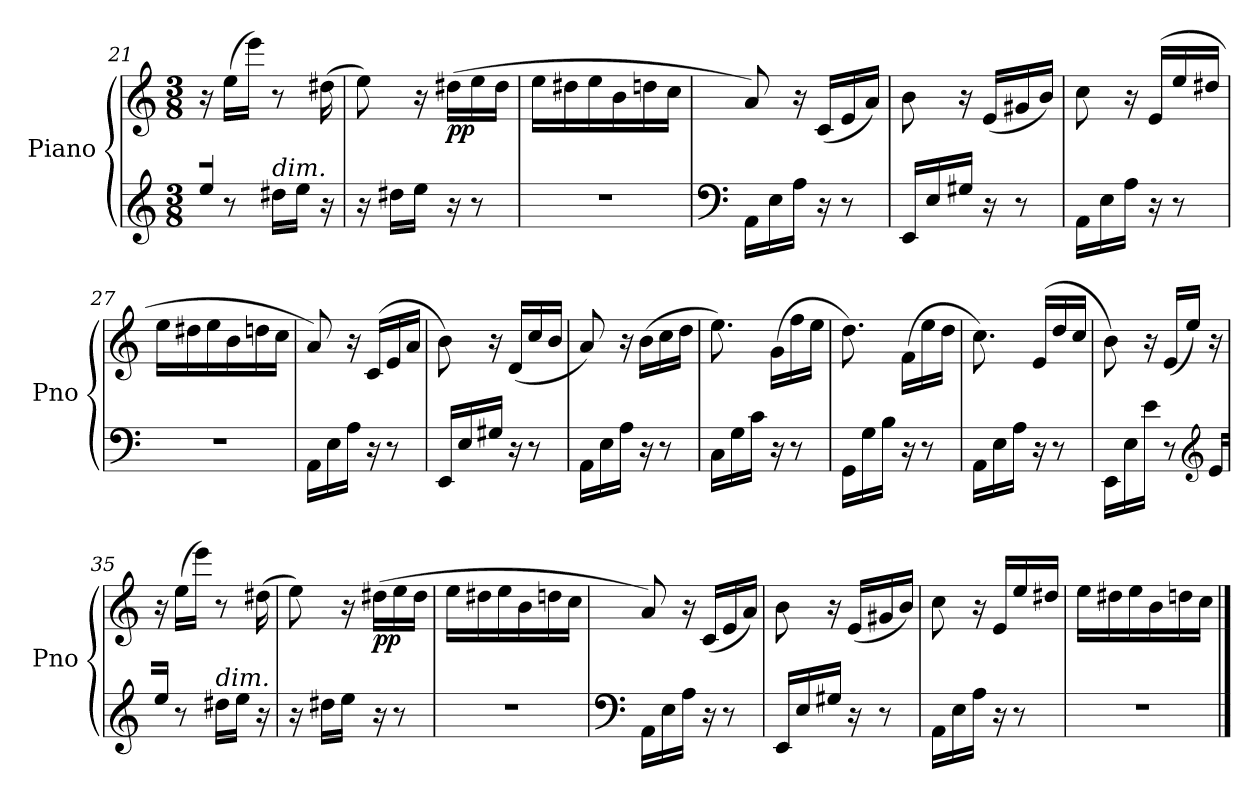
**kern	**kern	**dynam
*part1	*part1	*part1
*staff2	*staff1	*staff1/2
*I"Piano	*	*
*I'Pno	*	*
*clefG2	*clefG2	*
*k[]	*k[]	*
*M3/8	*M3/8	*
=21	=21	=21
16ee/JJ	16r	.
8r	(>16ee\LL	.
.	16eee\JJ)	.
!LO:TX:a:i:t=dim.	!	!
16dd#X\LL	8r	.
16ee\JJ	.	.
16r	(>16dd#X\	.
!!LO:LB:g=z
=22	=22	=22
16r	8ee\)	.
16dd#X\LL	.	.
16ee\JJ	16r	.
!	!	!LO:DY:b
16r	(>16dd#X\LL	pp
8r	16ee\	.
.	16dd#\JJ	.
=23	=23	=23
4.r	16ee\LL	.
.	16dd#X\	.
.	16ee\	.
.	16b\	.
.	16ddn\	.
.	16cc\JJ	.
=24	=24	=24
*clefF4	*	*
16AA\LL	8a/)	.
16E\	.	.
16A\JJ	16r	.
16r	(<16c/LL	.
8r	16e/	.
.	16a/JJ)	.
=25	=25	=25
16EE/LL	8b\	.
16E/	.	.
16G#X/JJ	16r	.
16r	(<16e/LL	.
8r	16g#X/	.
.	16b/JJ)	.
=26	=26	=26
16AA\LL	8cc\	.
16E\	.	.
16A\JJ	16r	.
16r	(>16e/LL	.
8r	16ee/	.
.	16dd#X/JJ	.
!!LO:LB:g=z
=27	=27	=27
4.r	16ee\LL	.
.	16dd#X\	.
.	16ee\	.
.	16b\	.
.	16ddn\	.
.	16cc\JJ	.
=28	=28	=28
16AA\LL	8a/)	.
16E\	.	.
16A\JJ	16r	.
16r	(<16c/LL	.
8r	16e/	.
.	16a/JJ	.
=29	=29	=29
16EE/LL	8b\)	.
16E/	.	.
16G#X/JJ	16r	.
16r	(<16d/LL	.
8r	16cc/	.
.	16b/JJ	.
=30	=30	=30
16AA\LL	8a/)	.
16E\	.	.
16A\JJ	16r	.
16r	(>16b\LL	.
8r	16cc\	.
.	16dd\JJ	.
=31	=31	=31
16C\LL	8.ee\)	.
16G\	.	.
16c\JJ	.	.
16r	(>16g\LL	.
8r	16ff\	.
.	16ee\JJ	.
=32	=32	=32
16GG\LL	8.dd\)	.
16G\	.	.
16B\JJ	.	.
16r	(>16f\LL	.
8r	16ee\	.
.	16dd\JJ	.
=33	=33	=33
16AA\LL	8.cc\)	.
16E\	.	.
16A\JJ	.	.
16r	(<16e/LL	.
8r	16dd/	.
.	16cc/JJ	.
=34	=34	=34
16EE\LL	8b\)	.
16E\	.	.
16e\JJ	16r	.
8r	(<16e/LL	.
.	16ee/JJ)	.
*clefG2	*	*
16e/LL	16r	.
=35	=35	=35
16ee/JJ	16r	.
8r	(>16ee\LL	.
.	16eee\JJ)	.
!LO:TX:a:i:t=dim.	!	!
16dd#X\LL	8r	.
16ee\JJ	.	.
16r	(>16dd#X\	.
!!LO:PB:g=z
=36	=36	=36
16r	8ee\)	.
16dd#X\LL	.	.
16ee\JJ	16r	.
!	!	!LO:DY:b
16r	(>16dd#X\LL	pp
8r	16ee\	.
.	16dd#\JJ	.
=37	=37	=37
4.r	16ee\LL	.
.	16dd#X\	.
.	16ee\	.
.	16b\	.
.	16ddn\	.
.	16cc\JJ	.
=38	=38	=38
*clefF4	*	*
16AA\LL	8a/)	.
16E\	.	.
16A\JJ	16r	.
16r	(<16c/LL	.
8r	16e/	.
.	16a/JJ)	.
=39	=39	=39
16EE/LL	8b\	.
16E/	.	.
16G#X/JJ	16r	.
16r	(<16e/LL	.
8r	16g#X/	.
.	16b/JJ)	.
=40	=40	=40
16AA\LL	8cc\	.
16E\	.	.
16A\JJ	16r	.
16r	16e/LL	.
8r	16ee/	.
.	16dd#X/JJ	.
!!LO:LB:g=z
=41	=41	=41
4.r	16ee\LL	.
.	16dd#X\	.
.	16ee\	.
.	16b\	.
.	16ddn\	.
.	16cc\JJ	.
==	==	==
*-	*-	*-
